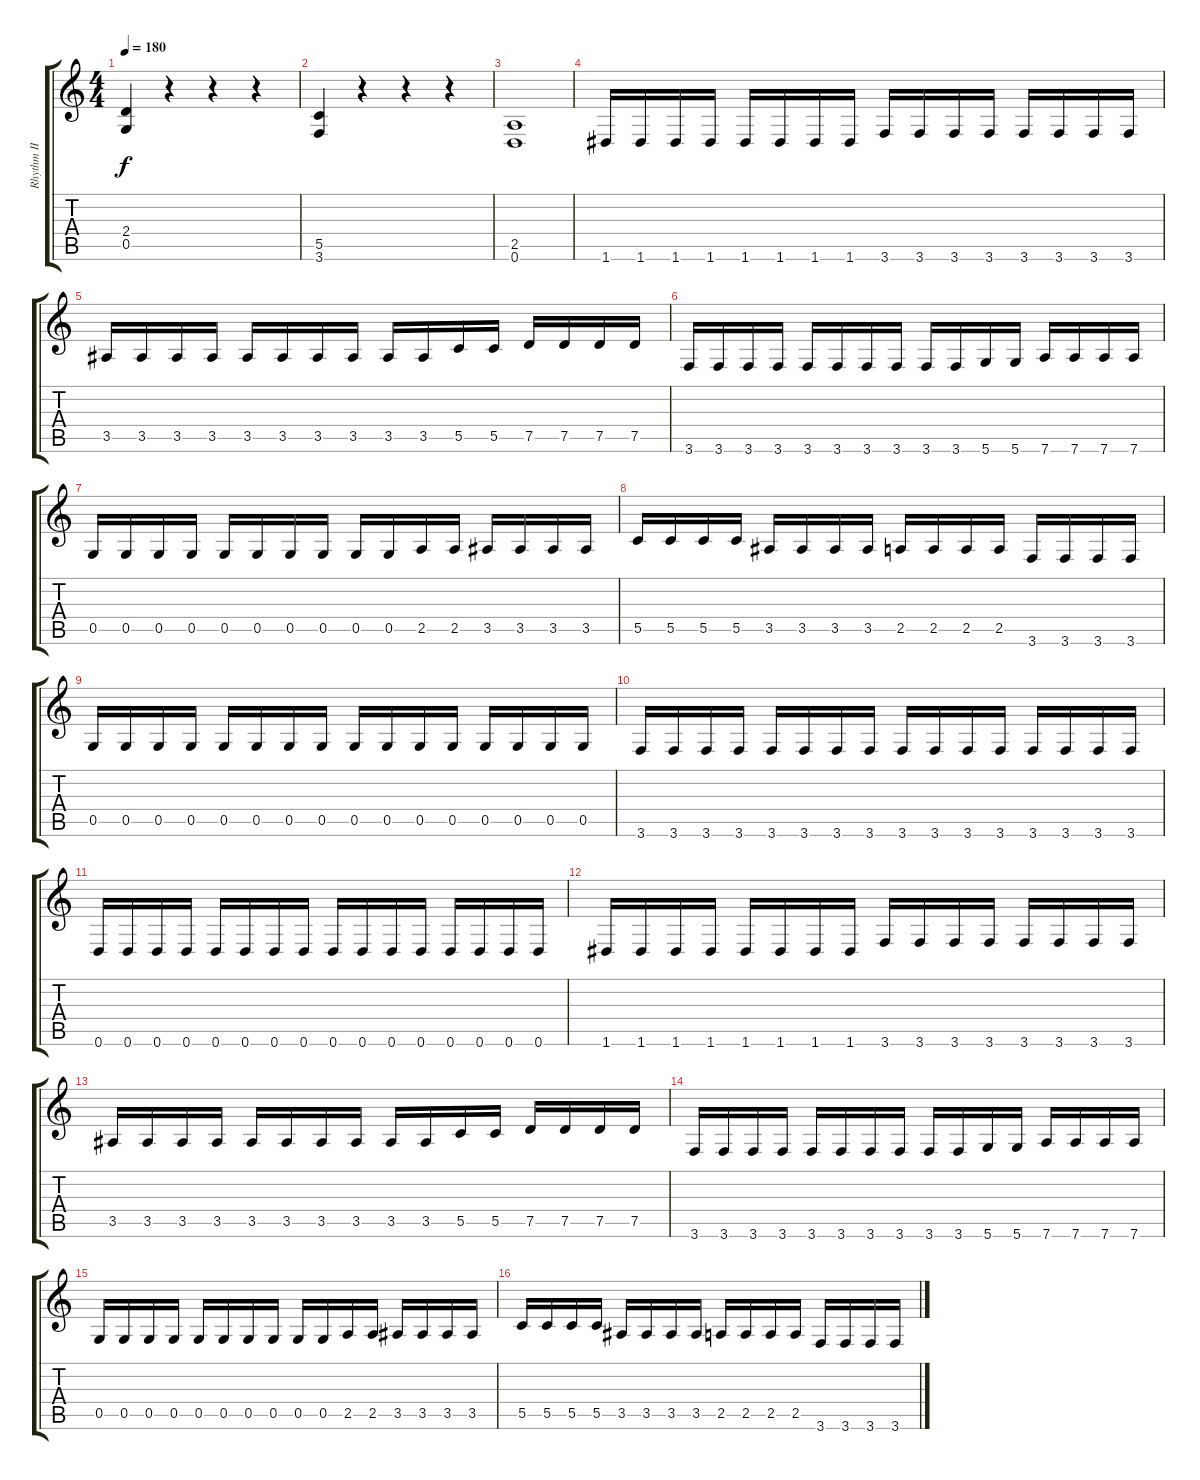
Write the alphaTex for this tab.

\track ("Rhythm II" "Rhythm II") {instrument distortionguitar}
\staff {score tabs}
\tuning (D4 A3 F3 C3 G2 D2) {hide}
\ts (4 4)
\tempo 180
\clef g2
\ks c
(2.4 0.5).4{dy f instrument distortionguitar} r.4 r.4 r.4 |
(5.5 3.6).4 r.4 r.4 r.4 |
(2.5 0.6).1 |
1.6.16 1.6.16 1.6.16 1.6.16 1.6.16 1.6.16 1.6.16 1.6.16 3.6.16 3.6.16 3.6.16 3.6.16 3.6.16 3.6.16 3.6.16 3.6.16 |
3.5.16 3.5.16 3.5.16 3.5.16 3.5.16 3.5.16 3.5.16 3.5.16 3.5.16 3.5.16 5.5.16 5.5.16 7.5.16 7.5.16 7.5.16 7.5.16 |
3.6.16 3.6.16 3.6.16 3.6.16 3.6.16 3.6.16 3.6.16 3.6.16 3.6.16 3.6.16 5.6.16 5.6.16 7.6.16 7.6.16 7.6.16 7.6.16 |
0.5.16 0.5.16 0.5.16 0.5.16 0.5.16 0.5.16 0.5.16 0.5.16 0.5.16 0.5.16 2.5.16 2.5.16 3.5.16 3.5.16 3.5.16 3.5.16 |
5.5.16 5.5.16 5.5.16 5.5.16 3.5.16 3.5.16 3.5.16 3.5.16 2.5.16 2.5.16 2.5.16 2.5.16 3.6.16 3.6.16 3.6.16 3.6.16 |
0.5.16 0.5.16 0.5.16 0.5.16 0.5.16 0.5.16 0.5.16 0.5.16 0.5.16 0.5.16 0.5.16 0.5.16 0.5.16 0.5.16 0.5.16 0.5.16 |
3.6.16 3.6.16 3.6.16 3.6.16 3.6.16 3.6.16 3.6.16 3.6.16 3.6.16 3.6.16 3.6.16 3.6.16 3.6.16 3.6.16 3.6.16 3.6.16 |
0.6.16 0.6.16 0.6.16 0.6.16 0.6.16 0.6.16 0.6.16 0.6.16 0.6.16 0.6.16 0.6.16 0.6.16 0.6.16 0.6.16 0.6.16 0.6.16 |
1.6.16 1.6.16 1.6.16 1.6.16 1.6.16 1.6.16 1.6.16 1.6.16 3.6.16 3.6.16 3.6.16 3.6.16 3.6.16 3.6.16 3.6.16 3.6.16 |
3.5.16 3.5.16 3.5.16 3.5.16 3.5.16 3.5.16 3.5.16 3.5.16 3.5.16 3.5.16 5.5.16 5.5.16 7.5.16 7.5.16 7.5.16 7.5.16 |
3.6.16 3.6.16 3.6.16 3.6.16 3.6.16 3.6.16 3.6.16 3.6.16 3.6.16 3.6.16 5.6.16 5.6.16 7.6.16 7.6.16 7.6.16 7.6.16 |
0.5.16 0.5.16 0.5.16 0.5.16 0.5.16 0.5.16 0.5.16 0.5.16 0.5.16 0.5.16 2.5.16 2.5.16 3.5.16 3.5.16 3.5.16 3.5.16 |
5.5.16 5.5.16 5.5.16 5.5.16 3.5.16 3.5.16 3.5.16 3.5.16 2.5.16 2.5.16 2.5.16 2.5.16 3.6.16 3.6.16 3.6.16 3.6.16
